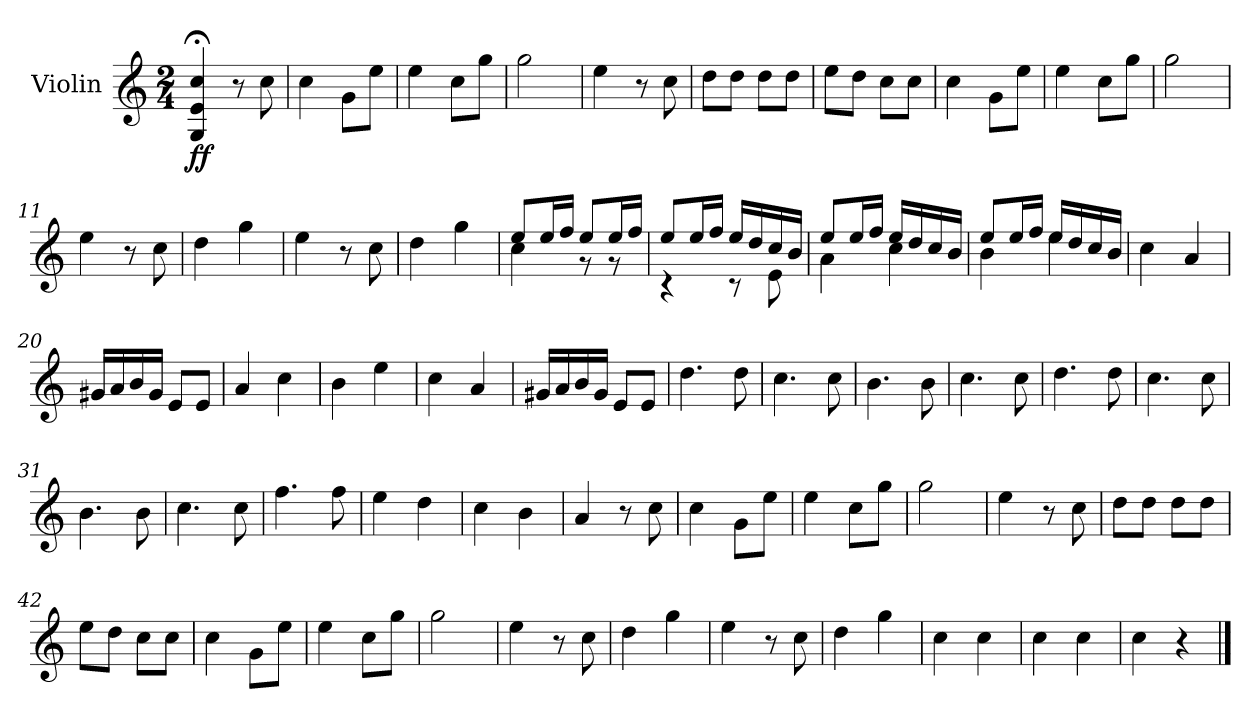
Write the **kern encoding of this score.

**kern	**dynam
*part1	*part1
*staff1	*staff1
*I"Violin	*
*I'Vln.	*
*clefG2	*
*k[]	*
*M2/4	*
=1	=1
!	!LO:DY:b
4G;</ 4e;</ 4cc;</	ff
8r	.
8cc\	.
=2	=2
4cc\	.
8g\L	.
8ee\J	.
=3	=3
4ee\	.
8cc\L	.
8gg\J	.
=4	=4
2gg\	.
=5	=5
4ee\	.
8r	.
8cc\	.
=6	=6
8dd\L	.
8dd\J	.
8dd\L	.
8dd\J	.
=7	=7
8ee\L	.
8dd\J	.
8cc\L	.
8cc\J	.
=8	=8
4cc\	.
8g\L	.
8ee\J	.
=9	=9
4ee\	.
8cc\L	.
8gg\J	.
!!LO:LB:g=z
=10	=10
2gg\	.
=11	=11
4ee\	.
8r	.
8cc\	.
=12	=12
4dd\	.
4gg\	.
=13	=13
4ee\	.
8r	.
8cc\	.
=14	=14
4dd\	.
4gg\	.
=15	=15
*^	*
8ee/L	4cc\	.
16ee/L	.	.
16ff/JJ	.	.
8ee/L	8r	.
16ee/L	8r	.
16ff/JJ	.	.
=16	=16	=16
8ee/L	4r	.
16ee/L	.	.
16ff/JJ	.	.
16ee/LL	8r	.
16dd/	.	.
16cc/	8e\	.
16b/JJ	.	.
=17	=17	=17
8ee/L	4a\	.
16ee/L	.	.
16ff/JJ	.	.
16ee/LL	4cc\	.
16dd/	.	.
16cc/	.	.
16b/JJ	.	.
!!LO:LB:g=z	!!
=18	=18	=18
8ee/L	4b\	.
16ee/L	.	.
16ff/JJ	.	.
16ee/LL	4ee\	.
16dd/	.	.
16cc/	.	.
16b/JJ	.	.
=19	=19	=19
4cc\	4ryy	.
4a/	4ryy	.
*v	*v	*
=20	=20
16g#X/LL	.
16a/	.
16b/	.
16g#/JJ	.
8e/L	.
8e/J	.
=21	=21
4a/	.
4cc\	.
=22	=22
4b\	.
4ee\	.
=23	=23
4cc\	.
4a/	.
=24	=24
16g#X/LL	.
16a/	.
16b/	.
16g#/JJ	.
8e/L	.
8e/J	.
=25	=25
4.dd\	.
8dd\	.
!!LO:LB:g=z
=26	=26
4.cc\	.
8cc\	.
=27	=27
4.b\	.
8b\	.
=28	=28
4.cc\	.
8cc\	.
=29	=29
4.dd\	.
8dd\	.
=30	=30
4.cc\	.
8cc\	.
=31	=31
4.b\	.
8b\	.
=32	=32
4.cc\	.
8cc\	.
=33	=33
4.ff\	.
8ff\	.
=34	=34
4ee\	.
4dd\	.
=35	=35
4cc\	.
4b\	.
=36	=36
4a/	.
8r	.
8cc\	.
!!LO:LB:g=z
=37	=37
4cc\	.
8g\L	.
8ee\J	.
=38	=38
4ee\	.
8cc\L	.
8gg\J	.
=39	=39
2gg\	.
=40	=40
4ee\	.
8r	.
8cc\	.
=41	=41
8dd\L	.
8dd\J	.
8dd\L	.
8dd\J	.
=42	=42
8ee\L	.
8dd\J	.
8cc\L	.
8cc\J	.
=43	=43
4cc\	.
8g\L	.
8ee\J	.
=44	=44
4ee\	.
8cc\L	.
8gg\J	.
=45	=45
2gg\	.
=46	=46
4ee\	.
8r	.
8cc\	.
!!LO:LB:g=z
=47	=47
4dd\	.
4gg\	.
=48	=48
4ee\	.
8r	.
8cc\	.
=49	=49
4dd\	.
4gg\	.
=50	=50
4cc\	.
4cc\	.
=51	=51
4cc\	.
4cc\	.
=52	=52
4cc\	.
4r	.
==	==
*-	*-
